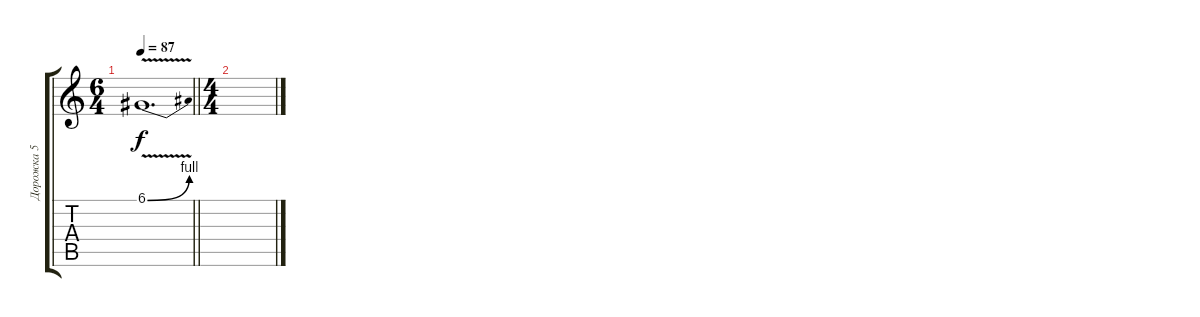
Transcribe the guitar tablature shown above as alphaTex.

\track ("Дорожка 5" "Дорожка 5") {instrument fx5brightness}
\staff {score tabs}
\tuning (D4 A3 F3 C3 G2 C2) {hide}
\ts (6 4)
\tempo 87
\clef g2
\barLineRight lightlight
\ks c
6.1{be (bend 0 0 60 4) v}.1{d dy f volume 12 instrument distortionguitar} |
\ts (4 4)
